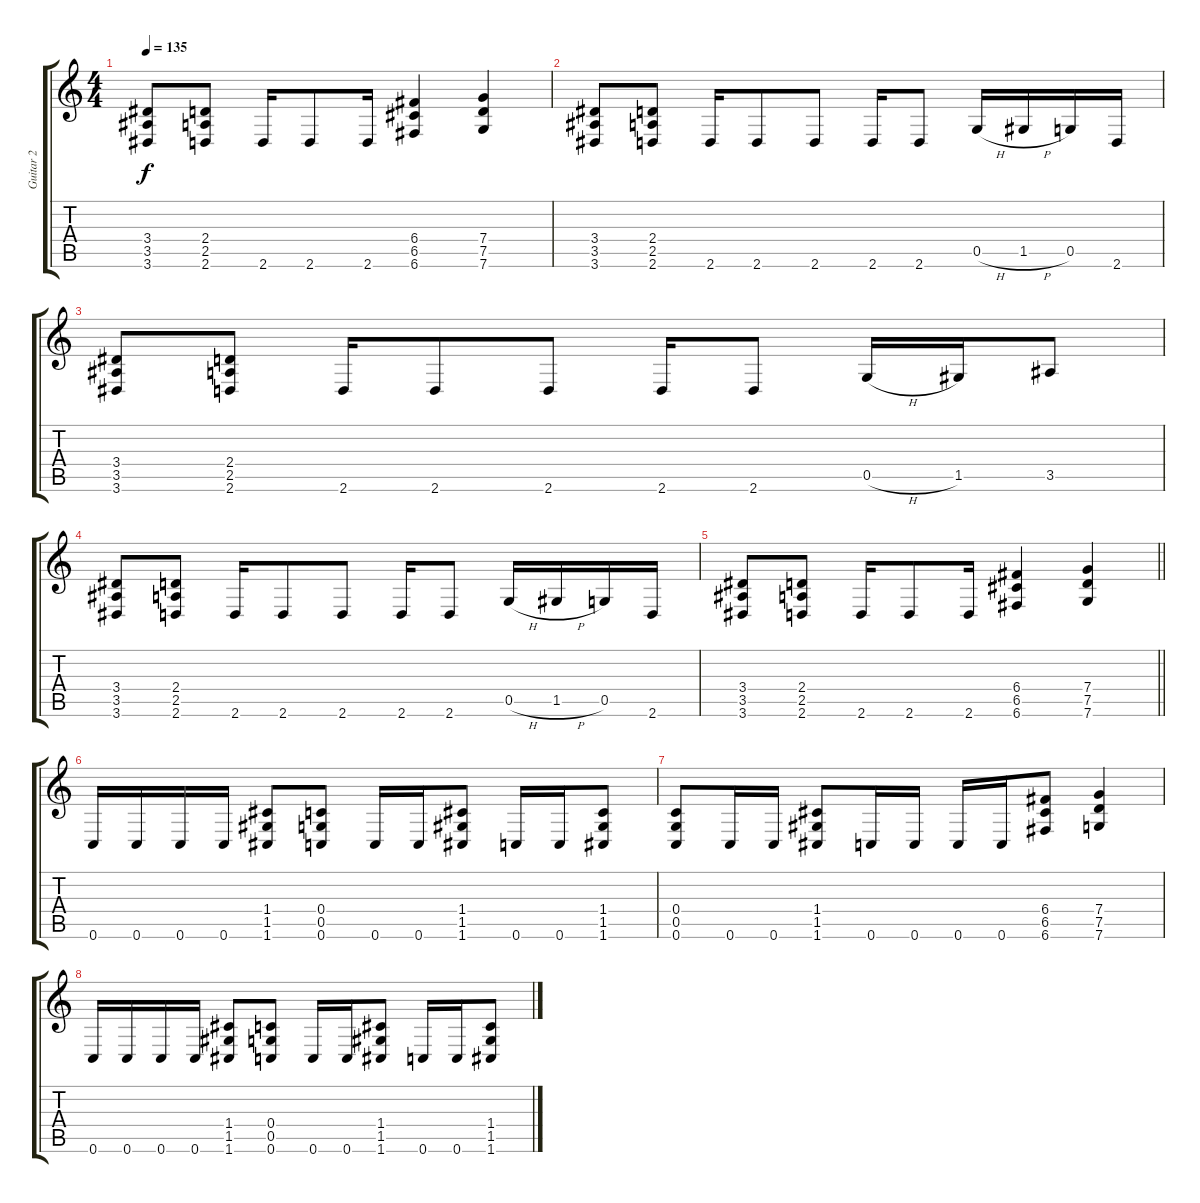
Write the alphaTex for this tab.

\track ("Guitar 2" "Guitar 2") {instrument overdrivenguitar}
\staff {score tabs}
\tuning (D4 A3 F3 C3 G2 C2) {hide}
\ts (4 4)
\tempo 135
\clef g2
\ks c
(3.4 3.5 3.6).8{dy f} (2.4 2.5 2.6).8 2.6.16 2.6.8 2.6.16 (6.4 6.5 6.6).4 (7.4 7.5 7.6).4 |
(3.4 3.5 3.6).8 (2.4 2.5 2.6).8 2.6.16 2.6.8 2.6.8 2.6.16 2.6.8 0.5{h}.16 1.5{h}.16 0.5.16 2.6.16 |
(3.4 3.5 3.6).8 (2.4 2.5 2.6).8 2.6.16 2.6.8 2.6.8 2.6.16 2.6.8 0.5{h}.16 1.5.16 3.5.8 |
(3.4 3.5 3.6).8 (2.4 2.5 2.6).8 2.6.16 2.6.8 2.6.8 2.6.16 2.6.8 0.5{h}.16 1.5{h}.16 0.5.16 2.6.16 |
\barLineRight lightlight
(3.4 3.5 3.6).8 (2.4 2.5 2.6).8 2.6.16 2.6.8 2.6.16 (6.4 6.5 6.6).4 (7.4 7.5 7.6).4 |
0.6.16 0.6.16 0.6.16 0.6.16 (1.4 1.5 1.6).8 (0.4 0.5 0.6).8 0.6.16 0.6.16 (1.4 1.5 1.6).8 0.6.16 0.6.16 (1.4 1.5 1.6).8 |
(0.4 0.5 0.6).8 0.6.16 0.6.16 (1.4 1.5 1.6).8 0.6.16 0.6.16 0.6.16 0.6.16 (6.4 6.5 6.6).8 (7.4 7.5 7.6).4 |
0.6.16 0.6.16 0.6.16 0.6.16 (1.4 1.5 1.6).8 (0.4 0.5 0.6).8 0.6.16 0.6.16 (1.4 1.5 1.6).8 0.6.16 0.6.16 (1.4 1.5 1.6).8
